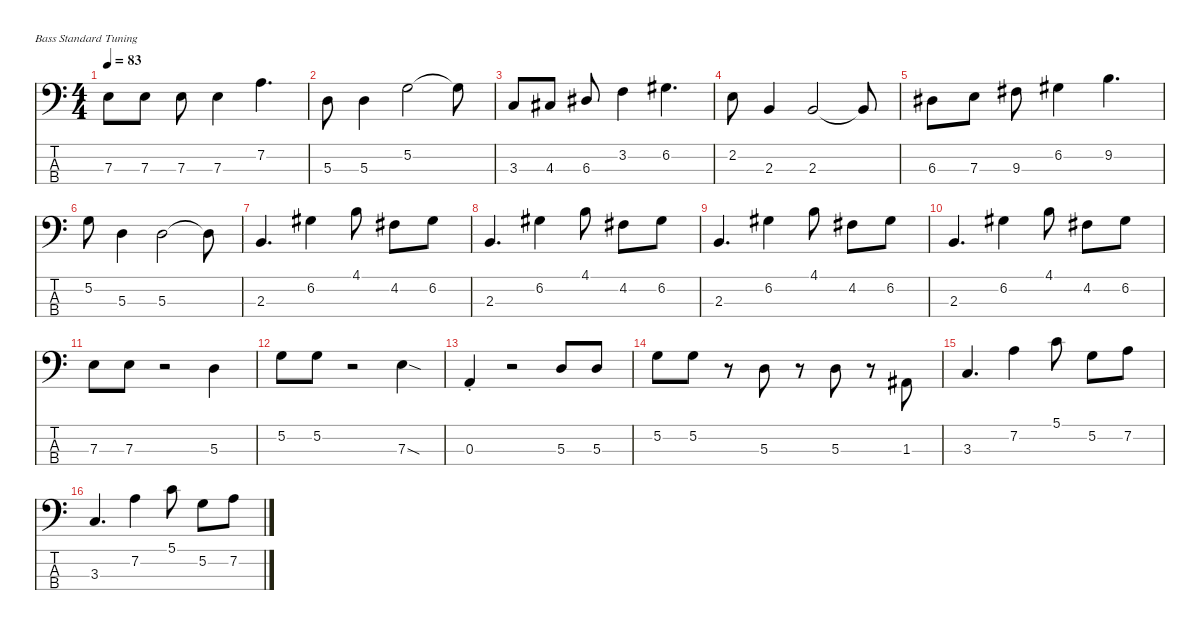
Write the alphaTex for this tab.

\defaultSystemsLayout 4
\hideDynamics
\bracketExtendMode nobrackets
\singleTrackTrackNamePolicy hidden
\multiTrackTrackNamePolicy hidden
\firstSystemTrackNameMode fullname
\firstSystemTrackNameOrientation horizontal
\otherSystemsTrackNameOrientation horizontal
\track ("Basse" "el.bs.") {instrument electricbassfinger}
\staff {score tabs}
\tuning (G2 D2 A1 E1)
\ts (4 4)
\tempo 83
\clef f4
\ks c
7.3.8{dy f beam Down} 7.3.8{beam Down} 7.3.8{beam Down} 7.3.4{beam Down} 7.2.4{d beam Down} |
5.3.8{beam Down} 5.3.4{beam Down} 5.2.2{beam Down} 5.2{t}.8{beam Down} |
3.3.8{beam Up} 4.3{acc #}.8{beam Up} 6.3{acc #}.8{beam Up} 3.2.4{beam Down} 6.2{acc #}.4{d beam Down} |
2.2.8{beam Down} 2.3.4{beam Up} 2.3.2{beam Up} 2.3{t}.8{beam Up} |
6.3{acc #}.8{beam Down} 7.3.8{beam Down} 9.3{acc #}.8{beam Down} 6.2{acc #}.4{beam Down} 9.2.4{d beam Down} |
5.2.8{beam Down} 5.3.4{beam Down} 5.3.2{beam Down} 5.3{t}.8{beam Down} |
2.3.4{d beam Up} 6.2{acc #}.4{beam Down} 4.1.8{beam Down} 4.2{acc #}.8{beam Down} 6.2{acc #}.8{beam Down} |
2.3.4{d beam Up} 6.2{acc #}.4{beam Down} 4.1.8{beam Down} 4.2{acc #}.8{beam Down} 6.2{acc #}.8{beam Down} |
2.3.4{d beam Up} 6.2{acc #}.4{beam Down} 4.1.8{beam Down} 4.2{acc #}.8{beam Down} 6.2{acc #}.8{beam Down} |
2.3.4{d beam Up} 6.2{acc #}.4{beam Down} 4.1.8{beam Down} 4.2{acc #}.8{beam Down} 6.2{acc #}.8{beam Down} |
7.3.8{beam Down} 7.3.8{beam Down} r.2{beam Down} 5.3.4{beam Down} |
5.2.8{beam Down} 5.2.8{beam Down} r.2{beam Down} 7.3{sod}.4{beam Down} |
0.3{st}.4{beam Up} r.2{beam Up} 5.3.8{beam Up} 5.3.8{beam Up} |
5.2.8{beam Down} 5.2.8{beam Down} r.8{beam Down} 5.3.8{beam Down} r.8{beam Down} 5.3.8{beam Down} r.8{beam Down} 1.3{acc #}.8{beam Up} |
3.3.4{d beam Up} 7.2.4{beam Down} 5.1.8{beam Down} 5.2.8{beam Down} 7.2.8{beam Down} |
3.3.4{d beam Up} 7.2.4{beam Down} 5.1.8{beam Down} 5.2.8{beam Down} 7.2.8{beam Down}
